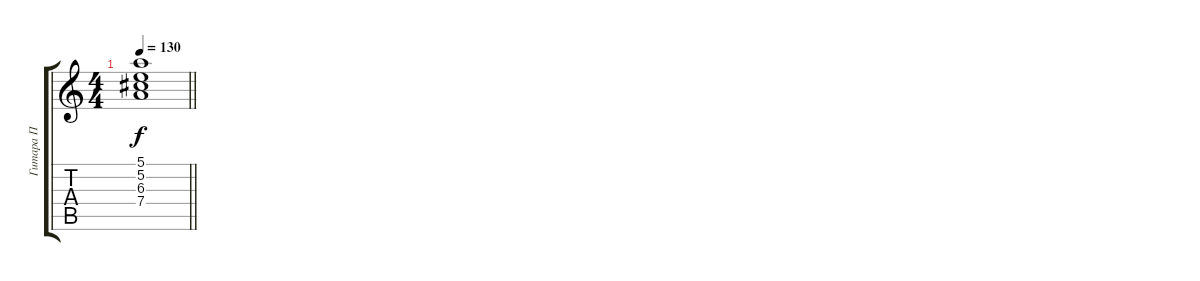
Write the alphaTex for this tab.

\track ("Гитара П" "Гитара П") {instrument distortionguitar}
\staff {score tabs}
\tuning (E4 B3 G3 D3 A2 E2) {hide}
\ts (4 4)
\tempo 130
\clef g2
\barLineRight lightlight
\ks c
(5.1{t} 5.2{t} 6.3{t} 7.4{t}).1{dy f volume 3}
